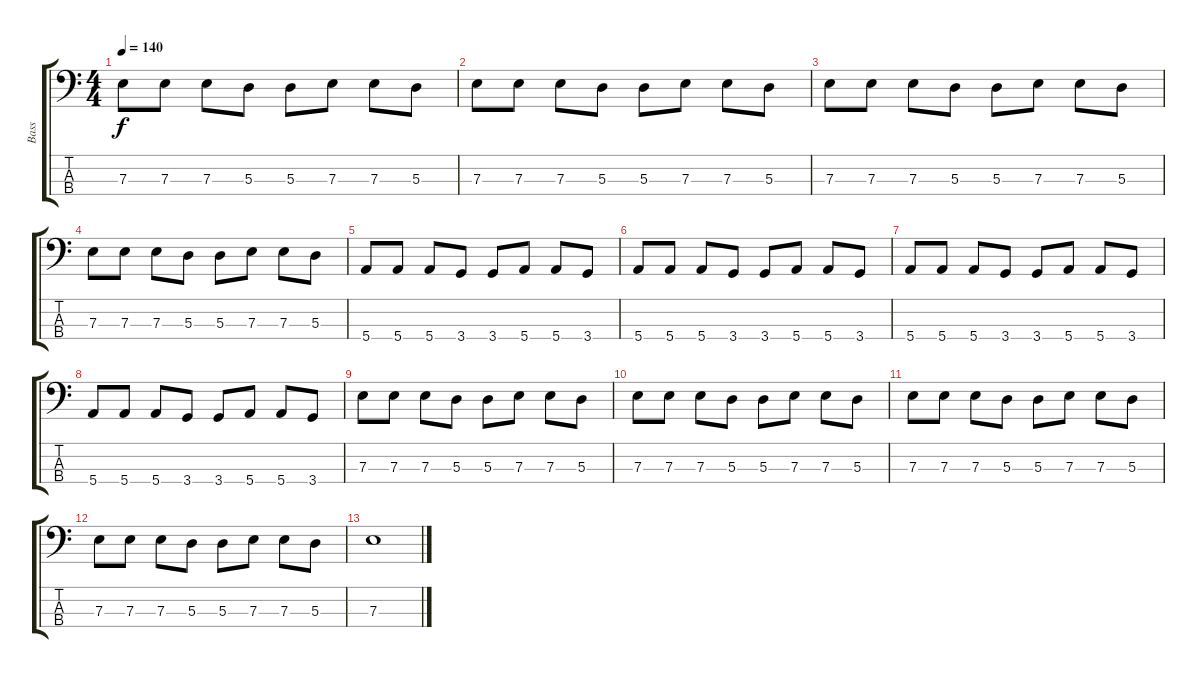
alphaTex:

\track ("Bass" "Bass") {instrument electricbassfinger}
\staff {score tabs}
\tuning (G2 D2 A1 E1) {hide}
\ts (4 4)
\tempo 140
\clef f4
\ks c
7.3.8{dy f} 7.3.8 7.3.8 5.3.8 5.3.8 7.3.8 7.3.8 5.3.8 |
7.3.8 7.3.8 7.3.8 5.3.8 5.3.8 7.3.8 7.3.8 5.3.8 |
7.3.8 7.3.8 7.3.8 5.3.8 5.3.8 7.3.8 7.3.8 5.3.8 |
7.3.8 7.3.8 7.3.8 5.3.8 5.3.8 7.3.8 7.3.8 5.3.8 |
5.4.8 5.4.8 5.4.8 3.4.8 3.4.8 5.4.8 5.4.8 3.4.8 |
5.4.8 5.4.8 5.4.8 3.4.8 3.4.8 5.4.8 5.4.8 3.4.8 |
5.4.8 5.4.8 5.4.8 3.4.8 3.4.8 5.4.8 5.4.8 3.4.8 |
5.4.8 5.4.8 5.4.8 3.4.8 3.4.8 5.4.8 5.4.8 3.4.8 |
7.3.8 7.3.8 7.3.8 5.3.8 5.3.8 7.3.8 7.3.8 5.3.8 |
7.3.8 7.3.8 7.3.8 5.3.8 5.3.8 7.3.8 7.3.8 5.3.8 |
7.3.8 7.3.8 7.3.8 5.3.8 5.3.8 7.3.8 7.3.8 5.3.8 |
7.3.8 7.3.8 7.3.8 5.3.8 5.3.8 7.3.8 7.3.8 5.3.8 |
7.3.1
